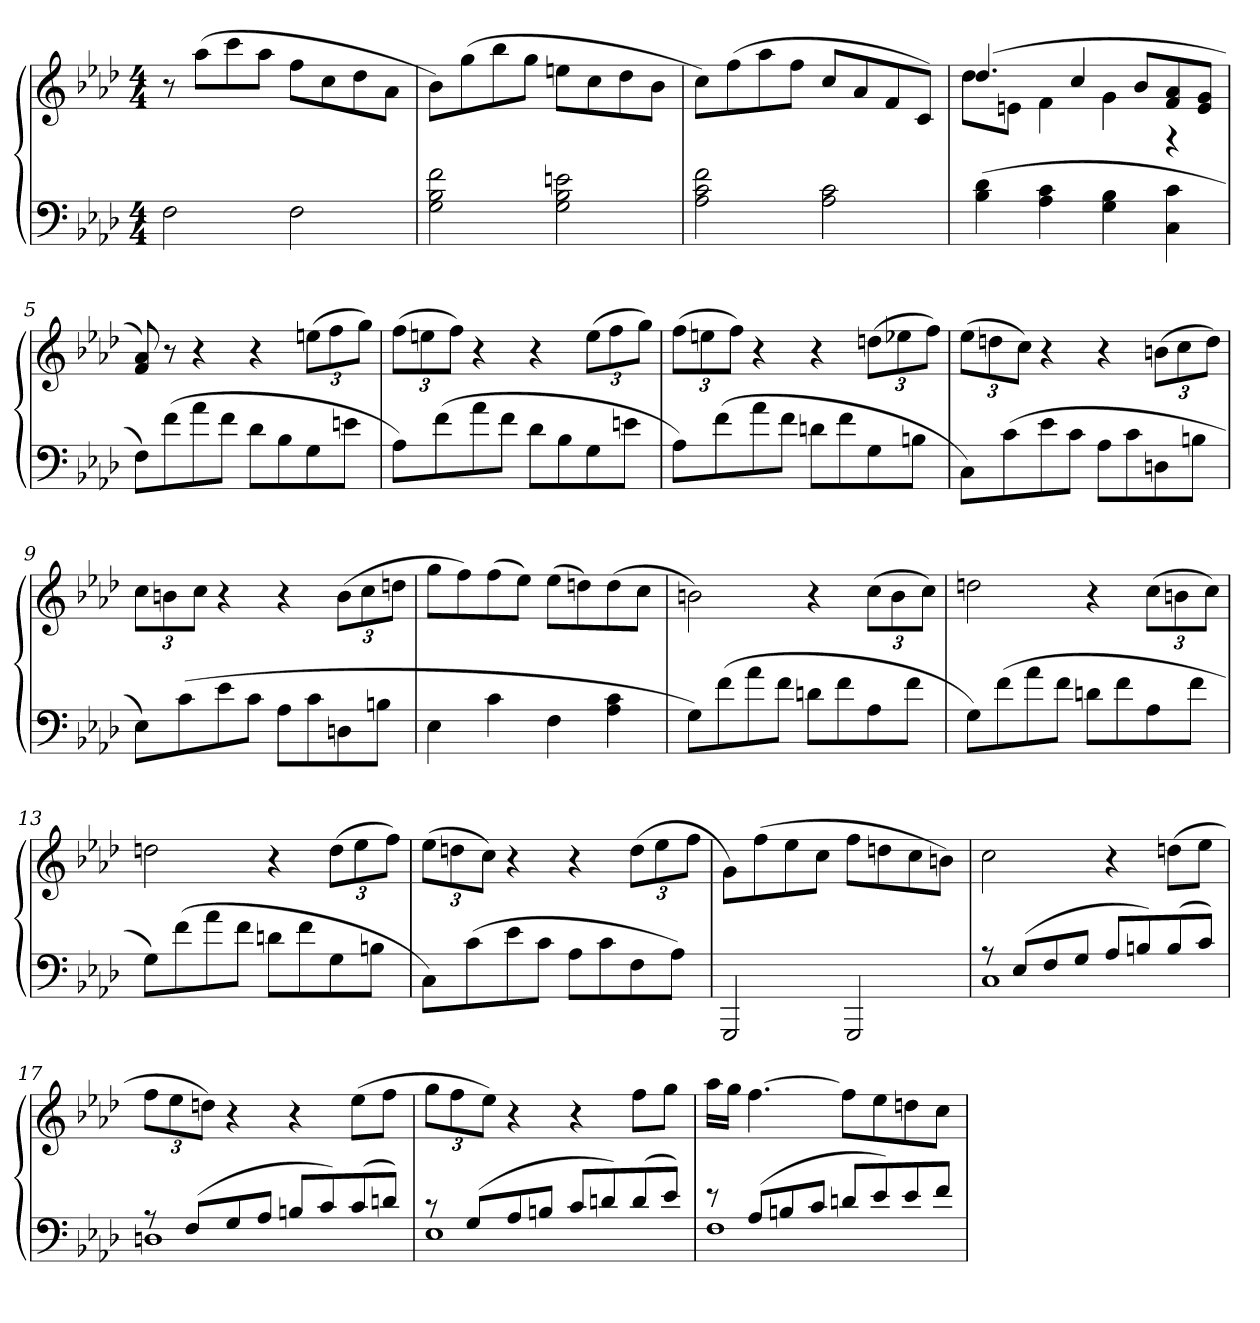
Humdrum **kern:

**kern	**kern
*part1	*part1
*staff2	*staff1
*clefF4	*clefG2
*k[b-e-a-d-]	*k[b-e-a-d-]
*M4/4	*M4/4
=1	=1
2F\	8r
.	(8aa-\L
.	8ccc\
.	8aa-\J
2F\	8ff\L
.	8cc\
.	8dd-\
.	8a-\J
=2	=2
2G\ 2B-\ 2f\	8b-\L)
.	(8gg\
.	8bb-\
.	8gg\J
2G\ 2B-\ 2en\	8een\L
.	8cc\
.	8dd-\
.	8b-\J
=3	=3
2A-\ 2c\ 2f\	8cc\L)
.	(8ff\
.	8aa-\
.	8ff\J
2A-\ 2c\	8cc/L
.	8a-/
.	8f/
.	8c/J)
=4	=4
*	*^
(4B-\ 4d-\	(4.dd-/	8dd-\L
.	.	8en\J
4A-\ 4c\	.	4f\
.	4cc/	.
4G\ 4B-\	.	4g\
.	8b-/L	.
4C\ 4c\	8f/ 8a-/	4r
.	8e/ 8g/J	.
*	*v	*v
=5	=5
8F\L)	8f/ 8a-/)
(8f\	8r
8a-\	4r
8f\J	.
8d-\L	4r
8B-\	.
8G\	(12een\L
.	12ff\
8en\J	.
.	12gg\J)
=6	=6
8A-\L)	(12ff\L
.	12een\
(8f\	.
.	12ff\J)
8a-\	4r
8f\J	.
8d-\L	4r
8B-\	.
8G\	(12ee\L
.	12ff\
8en\J	.
.	12gg\J)
=7	=7
8A-\L)	(12ff\L
.	12een\
(8f\	.
.	12ff\J)
8a-\	4r
8f\J	.
8dn\L	4r
8f\	.
8G\	(12ddn\L
.	12ee-X\
8Bn\J	.
.	12ff\J)
=8	=8
8C\L)	(12ee-\L
.	12ddn\
(8c\	.
.	12cc\J)
8e-\	4r
8c\J	.
8A-\L	4r
8c\	.
8Dn\	(12bn\L
.	12cc\
8Bn\J	.
.	12dd\J)
=9	=9
8E-\L)	12cc\L
.	12bn\
(8c\	.
.	12cc\J
8e-\	4r
8c\J	.
8A-\L	4r
8c\	.
8Dn\	(12b\L
.	12cc\
8Bn\J	.
.	12ddn\J
=10	=10
4E-\	8gg\L
.	8ff\)
4c\	(8ff\
.	8ee-\J)
4F\	(8ee-\L
.	8ddn\)
4A-\ 4c\	(8dd\
.	8cc\J
=11	=11
8G\L)	2bn\)
(8f\	.
8a-\	.
8f\J	.
8dn\L	4r
8f\	.
8A-\	(12cc\L
.	12b\
8f\J	.
.	12cc\J)
=12	=12
8G\L)	2ddn\
(8f\	.
8a-\	.
8f\J	.
8dn\L	4r
8f\	.
8A-\	(12cc\L
.	12bn\
8f\J	.
.	12cc\J)
=13	=13
8G\L)	2ddn\
(8f\	.
8a-\	.
8f\J	.
8dn\L	4r
8f\	.
8G\	(12dd\L
.	12ee-\
8Bn\J	.
.	12ff\J)
=14	=14
8C\L)	(12ee-\L
.	12ddn\
(8c\	.
.	12cc\J)
8e-\	4r
8c\J	.
8A-\L	4r
8c\	.
8F\	(12dd\L
.	12ee-\
8A-\J)	.
.	12ff\J
=15	=15
2GGG/	8g\L)
.	(8ff\
.	8ee-\
.	8cc\J
2GGG/	8ff\L
.	8ddn\
.	8cc\
.	8bn\J)
=16	=16
*^	*
8r	1C	2cc\
(8E-/L	.	.
8F/	.	.
8G/J	.	.
8A-/L	.	4r
8Bn/)	.	.
(8B/	.	(8ddn\L
8c/J)	.	8ee-\J
=17	=17	=17
8r	1Dn	12ff\L
.	.	12ee-\
(8F/L	.	.
.	.	12ddn\J)
8G/	.	4r
8A-/J	.	.
8Bn/L	.	4r
8c/)	.	.
(8c/	.	(8ee-\L
8dn/J)	.	8ff\J
=18	=18	=18
8r	1E-	12gg\L
.	.	12ff\
(8G/L	.	.
.	.	12ee-\J)
8A-/	.	4r
8Bn/J	.	.
8c/L	.	4r
8dn/)	.	.
(8d/	.	8ff\L
8e-/J)	.	8gg\J
=19	=19	=19
8r	1F	16aa-\LL
.	.	16gg\JJ
(8A-/L	.	[4.ff\
8Bn/	.	.
8c/J	.	.
8dn/L	.	8ff\L]
8e-/)	.	8ee-\
8e-/	.	8ddn\
8f/J	.	8cc\J
*v	*v	*
=	=
*-	*-
